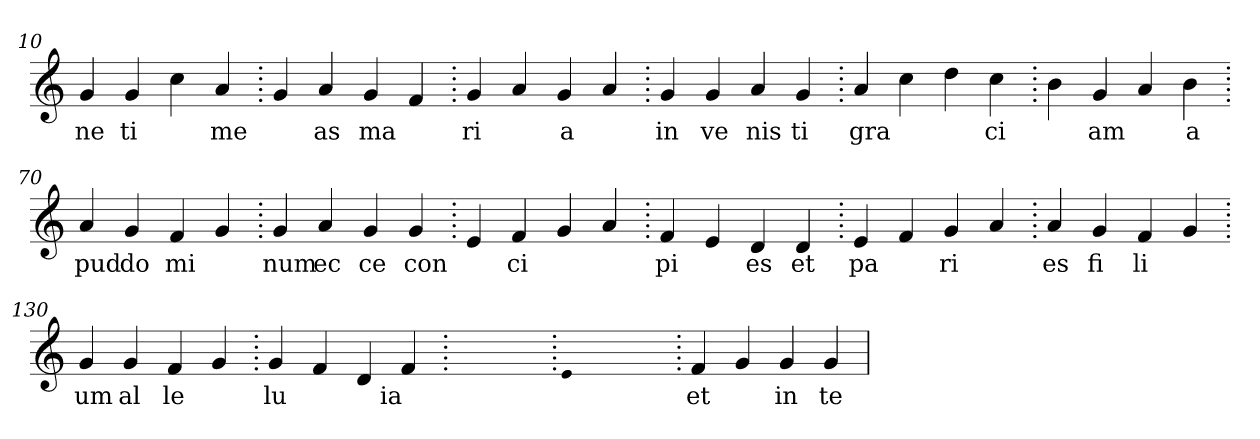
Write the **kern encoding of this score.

**kern	**text
*part1	*part1
*staff1	*staff1
*clefG2	*
=10.	=10.
4g	ne
4g	ti
4cc	.
4a	me
=20.	=20.
4g	.
4a	as
4g	ma
4f	.
=30.	=30.
4g	ri
4a	.
4g	a
4a	.
=40.	=40.
4g	in
4g	ve
4a	nis
4g	ti
=50.	=50.
4a	gra
4cc	.
4dd	.
4cc	ci
=60.	=60.
4b	.
4g	am
4a	.
4b	a
=70.	=70.
4a	pud
4g	do
4f	mi
4g	.
=80.	=80.
4g	num
4a	ec
4g	ce
4g	con
=90.	=90.
4e	.
4f	ci
4g	.
4a	.
=100.	=100.
4f	pi
4e	.
4d	es
4d	et
=110.	=110.
4e	pa
4f	.
4g	ri
4a	.
=120.	=120.
4a	es
4g	fi
4f	li
4g	.
=130.	=130.
4g	um
4g	al
4f	le
4g	.
=140.	=140.
4g	lu
4f	.
4d	.
4f	ia
=150.	=150.
1ryy	.
=150.	=150.
qqe	.
1ryy	.
=150.	=150.
4f	et
4g	.
4g	in
4g	te
=	=
*-	*-
